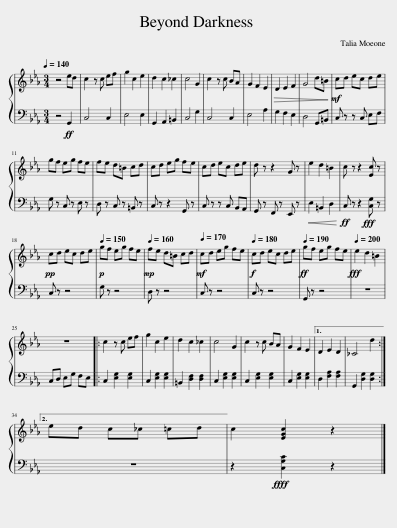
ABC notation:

X:1
%%score { 1 | 2 }
L:1/8
Q:1/4=140
M:3/4
I:linebreak $
K:Eb
V:1 treble
V:2 bass
V:1
 z4 ed | c2 z c ef | g2 c2 e2 | d2 c2 _c2 | c4 G2 | %5
 c2 z c BA | G2 F2 E2 | D2 E2 F2 | G4 d=B |!mf! cd ec de |$ %10
 gf eg fe | fe d=B cd | cd eg fe | cd ec de | d z z2 G z | %15
 e2 d2 =B2 | c z z2 [Ec] z |$!pp! cd ec de |[Q:1/4=150]!p! gf eg fe |[Q:1/4=160]!mp! fe d=B cd | %20
[Q:1/4=170]!mf! cd eg fe |[Q:1/4=180]!f! cd ec de |[Q:1/4=190]!ff! gf eg fe |[Q:1/4=200]!fff! e2 d2 =B2 |$ z6 |: %25
 c2 z c ef | g2 c2 e2 | d2 c2 _c2 | c4 G2 | c2 z c BA | %30
 G2 F2 E2 |1 D2 E2 D2 || _C4 d2 :|2$ ed c_c =cd || c2 [EGc]2 z2 |] %35
V:2
 z4!ff! G,,2 | C,4 C,2 | E,4 E,2 | G,,2 A,,2 =B,,2 | C,4 G,2 | %5
 C,4 C,2 | E,4 A,2 |!>(! G,2 F,2 E,2!>)! | D,4 G,,=B,, | C, z z C, E,F, |$ %10
 G, z C, z E, z | D, z C, z =B,, z | C, z z2 G,, z | C, z z C, B,,A,, | G,, z F,, z E,, z | %15
!<(! E,2 =B,,2 D,2!<)! |!ff! C, z z2!fff! [C,G,] z |$ C, z z4 | G, z z4 | D, z z4 | %20
 C, z z4 | C, z z4 | G,, z z4 | z6 |$ C,D, E,G, F,E, |: %25
 C,2 [E,G,]2 [E,G,]2 | C,2 [E,G,]2 [E,G,]2 | =B,,2 [D,F,]2 [D,F,]2 | C,2 [E,G,]2 [E,G,]2 | C,2 [E,G,]2 [E,G,]2 | %30
 C,2 [E,G,]2 [E,G,]2 |1 D,2 [F,A,]2 [F,A,]2 || G,,2 [D,G,]2 [D,G,]2 :|2$ z6 || z2!ffff! [C,G,C]2 z2 |] %35
